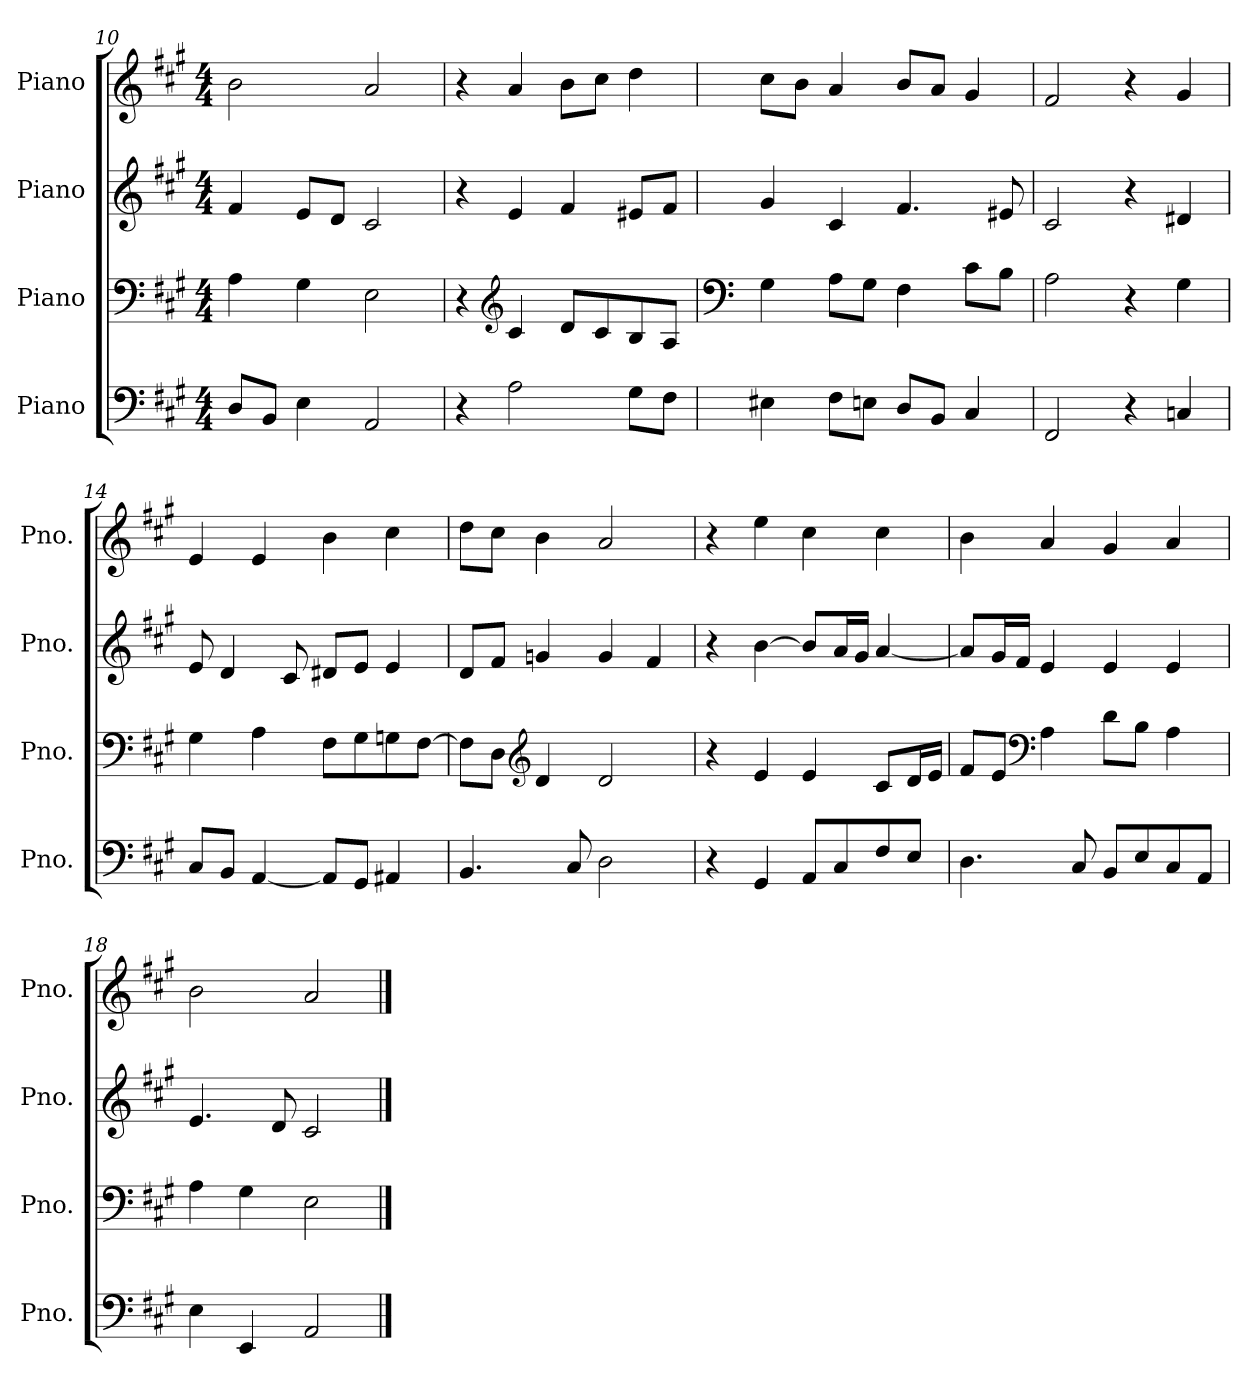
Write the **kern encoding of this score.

**kern	**kern	**kern	**kern
*part4	*part3	*part2	*part1
*staff4	*staff3	*staff2	*staff1
*I"Piano	*I"Piano	*I"Piano	*I"Piano
*I'Pno.	*I'Pno.	*I'Pno.	*I'Pno.
*clefF4	*clefF4	*clefG2	*clefG2
*k[f#c#g#]	*k[f#c#g#]	*k[f#c#g#]	*k[f#c#g#]
*M4/4	*M4/4	*M4/4	*M4/4
=10	=10	=10	=10
8D/L	4A\	4f#/	2b\
8BB/J	.	.	.
4E\	4G#\	8e/L	.
.	.	8d/J	.
2AA/	2E\	2c#/	2a/
=11	=11	=11	=11
4r	4r	4r	4r
*	*clefG2	*	*
2A\	4c#/	4e/	4a/
.	8d/L	4f#/	8b\L
.	8c#/	.	8cc#\J
8G#\L	8B/	8e#X/L	4dd\
8F#\J	8A/J	8f#/J	.
!!LO:LB:g=z
=12	=12	=12	=12
*	*clefF4	*	*
4E#X\	4G#\	4g#/	8cc#\L
.	.	.	8b\J
8F#\L	8A\L	4c#/	4a/
8En\J	8G#\J	.	.
8D/L	4F#\	4.f#/	8b/L
8BB/J	.	.	8a/J
4C#/	8c#\L	.	4g#/
.	8B\J	8e#X/	.
=13	=13	=13	=13
2FF#/	2A\	2c#/	2f#/
4r	4r	4r	4r
4Cn/	4G#\	4d#X/	4g#/
=14	=14	=14	=14
8C#/L	4G#\	8e/	4e/
8BB/J	.	4d/	.
[4AA/	4A\	.	4e/
.	.	8c#/	.
8AA/L]	8F#\L	8d#X/L	4b\
8GG#/J	8G#\	8e/J	.
4AA#X/	8Gn\	4e/	4cc#\
.	[8F#\J	.	.
=15	=15	=15	=15
4.BB/	8F#\L]	8d/L	8dd\L
.	8D\J	8f#/J	8cc#\J
*	*clefG2	*	*
.	4d/	4gn/	4b\
8C#/	.	.	.
2D\	2d/	4g/	2a/
.	.	4f#/	.
=16	=16	=16	=16
4r	4r	4r	4r
4GG#/	4e/	[4b\	4ee\
8AA/L	4e/	8b/L]	4cc#\
8C#/	.	16a/L	.
.	.	16g#/JJ	.
8F#/	8c#/L	[4a/	4cc#\
8E/J	16d/L	.	.
.	16e/JJ	.	.
!!LO:PB:g=z
=17	=17	=17	=17
4.D\	8f#/L	8a/L]	4b\
.	8e/J	16g#/L	.
.	.	16f#/JJ	.
*	*clefF4	*	*
.	4A\	4e/	4a/
8C#/	.	.	.
8BB/L	8d\L	4e/	4g#/
8E/	8B\J	.	.
8C#/	4A\	4e/	4a/
8AA/J	.	.	.
=18	=18	=18	=18
4E\	4A\	4.e/	2b\
4EE/	4G#\	.	.
.	.	8d/	.
2AA/	2E\	2c#/	2a/
==	==	==	==
*-	*-	*-	*-
